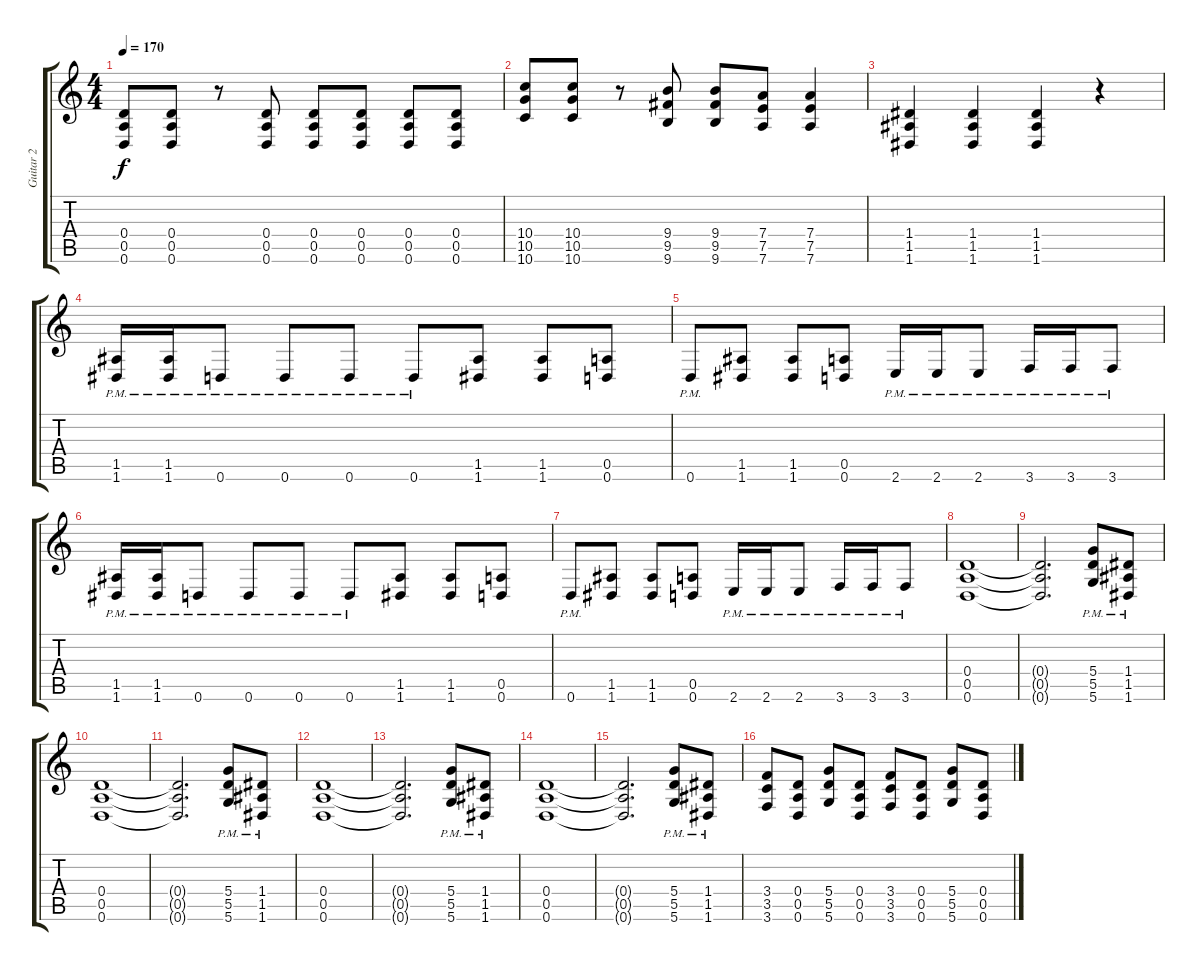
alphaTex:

\track ("Guitar 2" "Guitar 2") {instrument distortionguitar}
\staff {score tabs}
\tuning (E4 B3 G3 D3 A2 D2) {hide}
\ts (4 4)
\tempo 170
\clef g2
\ks c
(0.4 0.5 0.6).8{dy f} (0.4 0.5 0.6).8 r.8 (0.4 0.5 0.6).8 (0.4 0.5 0.6).8 (0.4 0.5 0.6).8 (0.4 0.5 0.6).8 (0.4 0.5 0.6).8 |
(10.4 10.5 10.6).8 (10.4 10.5 10.6).8 r.8 (9.4 9.5 9.6).8 (9.4 9.5 9.6).8 (7.4 7.5 7.6).8 (7.4 7.5 7.6).4 |
(1.4 1.5 1.6).4 (1.4 1.5 1.6).4 (1.4 1.5 1.6).4 r.4 |
(1.5{pm} 1.6{pm}).16 (1.5{pm} 1.6{pm}).16 0.6{pm}.8 0.6{pm}.8 0.6{pm}.8 0.6{pm}.8 (1.5 1.6).8 (1.5 1.6).8 (0.5 0.6).8 |
0.6{pm}.8 (1.5 1.6).8 (1.5 1.6).8 (0.5 0.6).8 2.6{pm}.16 2.6{pm}.16 2.6{pm}.8 3.6{pm}.16 3.6{pm}.16 3.6{pm}.8 |
(1.5{pm} 1.6{pm}).16 (1.5{pm} 1.6{pm}).16 0.6{pm}.8 0.6{pm}.8 0.6{pm}.8 0.6{pm}.8 (1.5 1.6).8 (1.5 1.6).8 (0.5 0.6).8 |
0.6{pm}.8 (1.5 1.6).8 (1.5 1.6).8 (0.5 0.6).8 2.6{pm}.16 2.6{pm}.16 2.6{pm}.8 3.6{pm}.16 3.6{pm}.16 3.6{pm}.8 |
(0.4 0.5 0.6).1 |
(0.4{t} 0.5{t} 0.6{t}).2{d} (5.4{pm} 5.5{pm} 5.6{pm}).8 (1.4{pm} 1.5{pm} 1.6{pm}).8 |
(0.4 0.5 0.6).1 |
(0.4{t} 0.5{t} 0.6{t}).2{d} (5.4{pm} 5.5{pm} 5.6{pm}).8 (1.4{pm} 1.5{pm} 1.6{pm}).8 |
(0.4 0.5 0.6).1 |
(0.4{t} 0.5{t} 0.6{t}).2{d} (5.4{pm} 5.5{pm} 5.6{pm}).8 (1.4{pm} 1.5{pm} 1.6{pm}).8 |
(0.4 0.5 0.6).1 |
(0.4{t} 0.5{t} 0.6{t}).2{d} (5.4{pm} 5.5{pm} 5.6{pm}).8 (1.4{pm} 1.5{pm} 1.6{pm}).8 |
(3.4 3.5 3.6).8 (0.4 0.5 0.6).8 (5.4 5.5 5.6).8 (0.4 0.5 0.6).8 (3.4 3.5 3.6).8 (0.4 0.5 0.6).8 (5.4 5.5 5.6).8 (0.4 0.5 0.6).8
